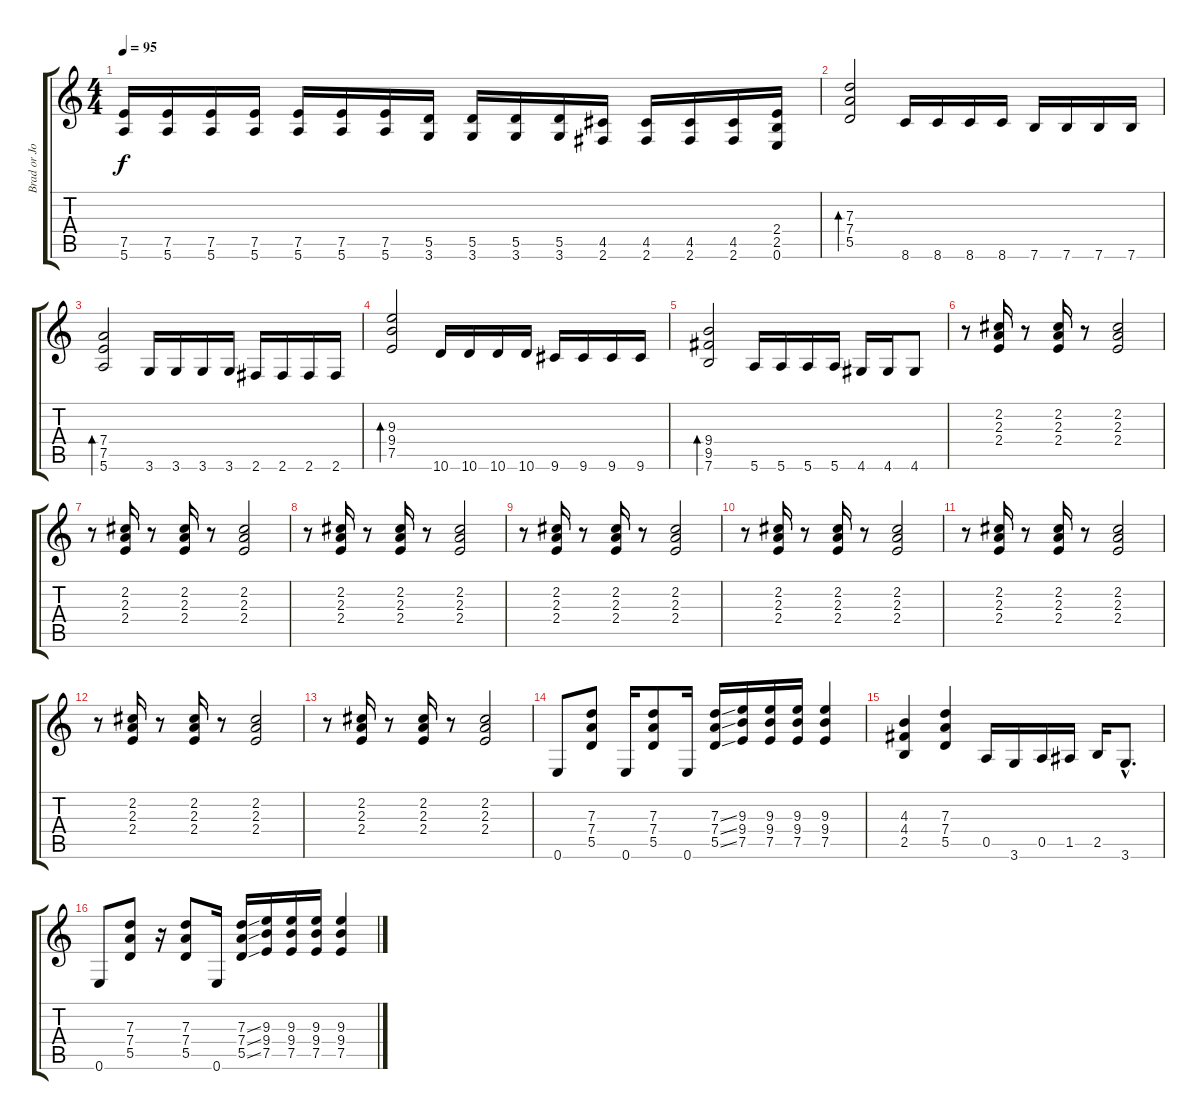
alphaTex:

\track ("Brad or Joe or together" "Brad or Jo") {instrument overdrivenguitar}
\staff {score tabs}
\tuning (E4 B3 G3 D3 A2 E2) {hide}
\ts (4 4)
\tempo 95
\clef g2
\ks c
(7.5 5.6).16{dy f} (7.5 5.6).16 (7.5 5.6).16 (7.5 5.6).16 (7.5 5.6).16 (7.5 5.6).16 (7.5 5.6).16 (5.5 3.6).16 (5.5 3.6).16 (5.5 3.6).16 (5.5 3.6).16 (4.5 2.6).16 (4.5 2.6).16 (4.5 2.6).16 (4.5 2.6).16 (2.4 2.5 0.6).16 |
(7.3 7.4 5.5).2{bd 240} 8.6.16 8.6.16 8.6.16 8.6.16 7.6.16 7.6.16 7.6.16 7.6.16 |
(7.4 7.5 5.6).2{bd 240} 3.6.16 3.6.16 3.6.16 3.6.16 2.6.16 2.6.16 2.6.16 2.6.16 |
(9.3 9.4 7.5).2{bd 240} 10.6.16 10.6.16 10.6.16 10.6.16 9.6.16 9.6.16 9.6.16 9.6.16 |
(9.4 9.5 7.6).2{bd 240} 5.6.16 5.6.16 5.6.16 5.6.16 4.6.16 4.6.16 4.6.8 |
r.8 (2.2 2.3 2.4).16 r.8 (2.2 2.3 2.4).16 r.8 (2.2 2.3 2.4).2 |
r.8 (2.2 2.3 2.4).16 r.8 (2.2 2.3 2.4).16 r.8 (2.2 2.3 2.4).2 |
r.8 (2.2 2.3 2.4).16 r.8 (2.2 2.3 2.4).16 r.8 (2.2 2.3 2.4).2 |
r.8 (2.2 2.3 2.4).16 r.8 (2.2 2.3 2.4).16 r.8 (2.2 2.3 2.4).2 |
r.8 (2.2 2.3 2.4).16 r.8 (2.2 2.3 2.4).16 r.8 (2.2 2.3 2.4).2 |
r.8 (2.2 2.3 2.4).16 r.8 (2.2 2.3 2.4).16 r.8 (2.2 2.3 2.4).2 |
r.8 (2.2 2.3 2.4).16 r.8 (2.2 2.3 2.4).16 r.8 (2.2 2.3 2.4).2 |
r.8 (2.2 2.3 2.4).16 r.8 (2.2 2.3 2.4).16 r.8 (2.2 2.3 2.4).2 |
0.6.8 (7.3 7.4 5.5).8 0.6.16 (7.3 7.4 5.5).8 0.6.16 (7.3{ss} 7.4{ss} 5.5{ss}).16 (9.3 9.4 7.5).16 (9.3 9.4 7.5).16 (9.3 9.4 7.5).16 (9.3 9.4 7.5).4 |
(4.3 4.4 2.5).4 (7.3 7.4 5.5).4 0.5.16 3.6.16 0.5.16 1.5.16 2.5.16 3.6{hac}.8{d} |
0.6.8 (7.3 7.4 5.5).8 r.16 (7.3 7.4 5.5).8 0.6.16 (7.3{ss} 7.4{ss} 5.5{ss}).16 (9.3 9.4 7.5).16 (9.3 9.4 7.5).16 (9.3 9.4 7.5).16 (9.3 9.4 7.5{ss}).4
